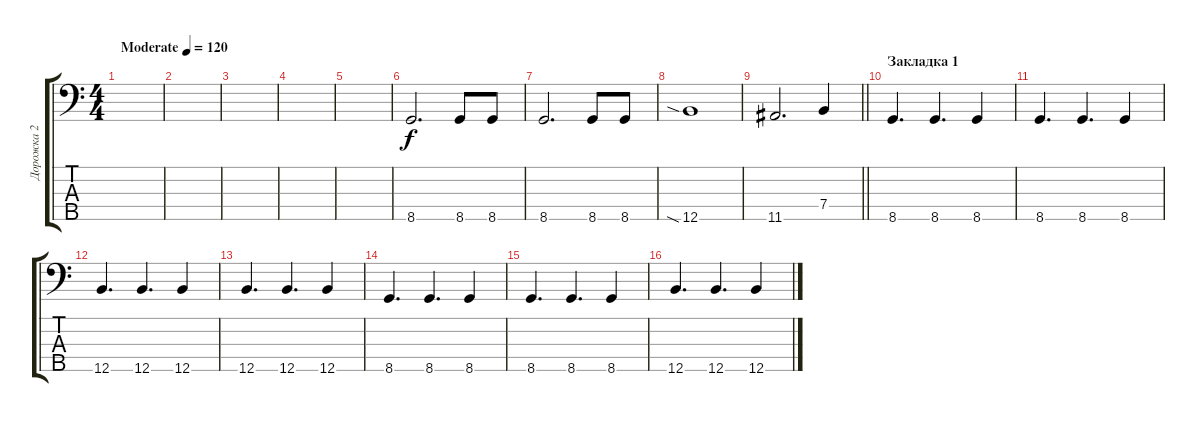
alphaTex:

\track ("Дорожка 2" "Дорожка 2") {instrument electricbasspick}
\staff {score tabs}
\tuning (G2 D2 A1 E1 B0) {hide}
\ts (4 4)
\tempo (120 "Moderate")
\clef f4
\ks c
|
|
|
|
|
8.5.2{d} 8.5.8 8.5.8 |
8.5.2{d} 8.5.8 8.5.8 |
12.5{sia}.1 |
\barLineRight lightlight
11.5.2{d} 7.4.4 |
\section ("" "Закладка 1")
8.5.4{d} 8.5.4{d} 8.5.4 |
8.5.4{d} 8.5.4{d} 8.5.4 |
12.5.4{d} 12.5.4{d} 12.5.4 |
12.5.4{d} 12.5.4{d} 12.5.4 |
8.5.4{d} 8.5.4{d} 8.5.4 |
8.5.4{d} 8.5.4{d} 8.5.4 |
12.5.4{d} 12.5.4{d} 12.5.4
